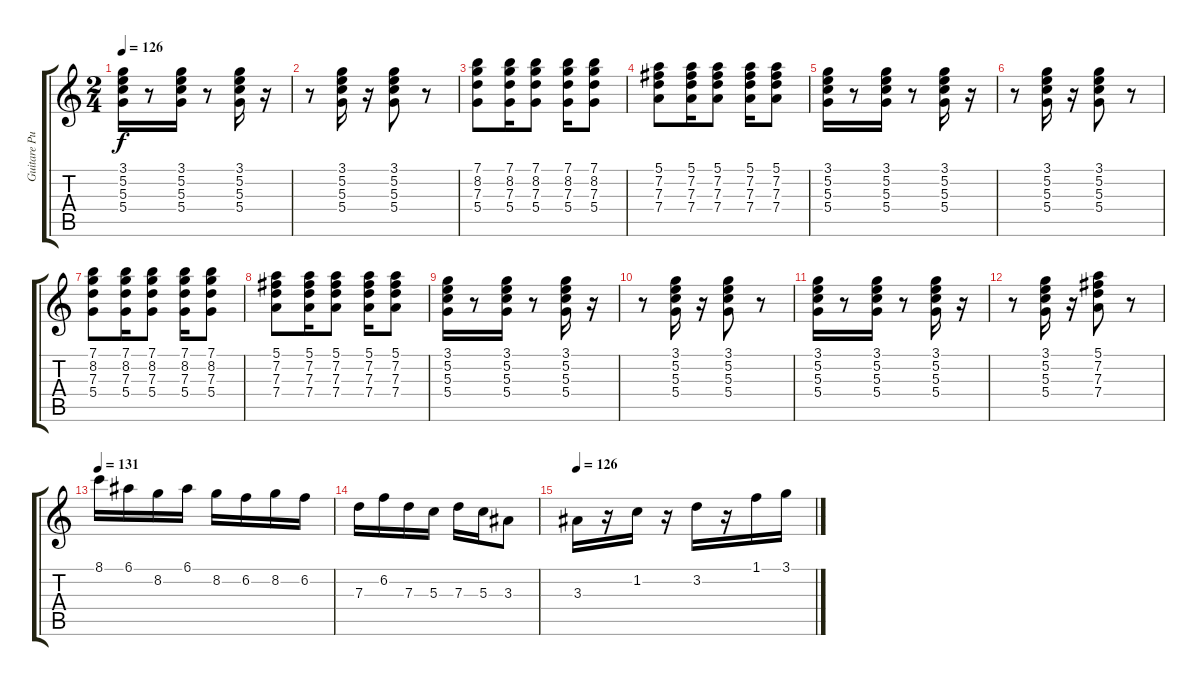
\track ("Guitare Pulpul" "Guitare Pu") {instrument electricguitarclean}
\staff {score tabs}
\tuning (E4 B3 G3 D3 A2 E2) {hide}
\ts (2 4)
\tempo 126
\clef g2
\ks c
(3.1 5.2 5.3 5.4).16{dy f} r.8 (3.1 5.2 5.3 5.4).16 r.8 (3.1 5.2 5.3 5.4).16 r.16 |
r.8 (3.1 5.2 5.3 5.4).16 r.16 (3.1 5.2 5.3 5.4).8 r.8 |
(7.1 8.2 7.3 5.4).8 (7.1 8.2 7.3 5.4).16 (7.1 8.2 7.3 5.4).8 (7.1 8.2 7.3 5.4).16 (7.1 8.2 7.3 5.4).8 |
(5.1 7.2 7.3 7.4).8 (5.1 7.2 7.3 7.4).16 (5.1 7.2 7.3 7.4).8 (5.1 7.2 7.3 7.4).16 (5.1 7.2 7.3 7.4).8 |
(3.1 5.2 5.3 5.4).16 r.8 (3.1 5.2 5.3 5.4).16 r.8 (3.1 5.2 5.3 5.4).16 r.16 |
r.8 (3.1 5.2 5.3 5.4).16 r.16 (3.1 5.2 5.3 5.4).8 r.8 |
(7.1 8.2 7.3 5.4).8 (7.1 8.2 7.3 5.4).16 (7.1 8.2 7.3 5.4).8 (7.1 8.2 7.3 5.4).16 (7.1 8.2 7.3 5.4).8 |
(5.1 7.2 7.3 7.4).8 (5.1 7.2 7.3 7.4).16 (5.1 7.2 7.3 7.4).8 (5.1 7.2 7.3 7.4).16 (5.1 7.2 7.3 7.4).8 |
(3.1 5.2 5.3 5.4).16 r.8 (3.1 5.2 5.3 5.4).16 r.8 (3.1 5.2 5.3 5.4).16 r.16 |
r.8 (3.1 5.2 5.3 5.4).16 r.16 (3.1 5.2 5.3 5.4).8 r.8 |
(3.1 5.2 5.3 5.4).16 r.8 (3.1 5.2 5.3 5.4).16 r.8 (3.1 5.2 5.3 5.4).16 r.16 |
r.8 (3.1 5.2 5.3 5.4).16 r.16 (5.1 7.2 7.3 7.4).8 r.8 |
\tempo 131
8.1.16 6.1.16 8.2.16 6.1.16 8.2.16 6.2.16 8.2.16 6.2.16 |
7.3.16 6.2.16 7.3.16 5.3.16 7.3.16 5.3.16 3.3.8 |
\tempo 126
3.3.16 r.16 1.2.16 r.16 3.2.16 r.16 1.1.16 3.1.16
